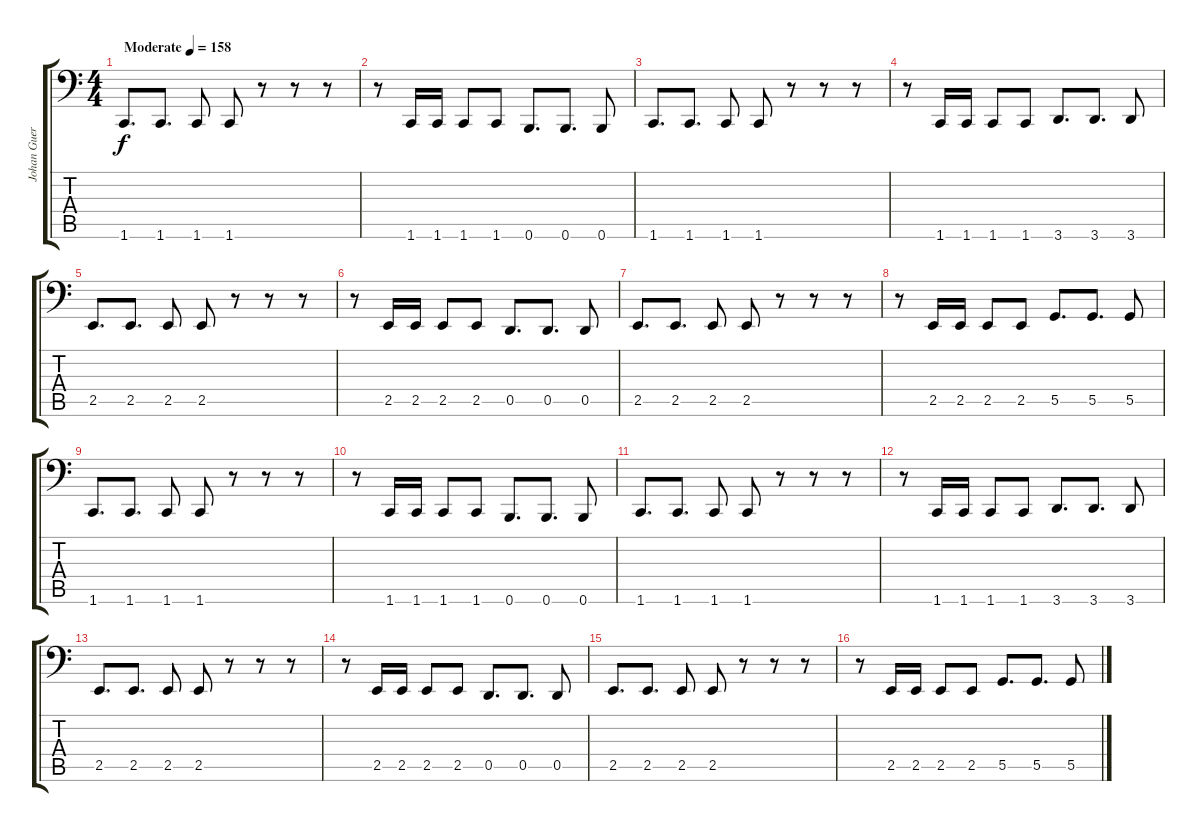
\track ("Johan Guerra" "Johan Guer") {instrument electricbassfinger}
\staff {score tabs}
\tuning (C3 G2 D2 A1 D1 B0) {hide}
\ts (4 4)
\tempo (158 "Moderate")
\clef f4
\ks c
1.6.8{d dy f instrument electricbassfinger} 1.6.8{d} 1.6.8 1.6.8 r.8 r.8 r.8 |
r.8 1.6.16 1.6.16 1.6.8 1.6.8 0.6.8{d} 0.6.8{d} 0.6.8 |
1.6.8{d} 1.6.8{d} 1.6.8 1.6.8 r.8 r.8 r.8 |
r.8 1.6.16 1.6.16 1.6.8 1.6.8 3.6.8{d} 3.6.8{d} 3.6.8 |
2.5.8{d} 2.5.8{d} 2.5.8 2.5.8 r.8 r.8 r.8 |
r.8 2.5.16 2.5.16 2.5.8 2.5.8 0.5.8{d} 0.5.8{d} 0.5.8 |
2.5.8{d} 2.5.8{d} 2.5.8 2.5.8 r.8 r.8 r.8 |
r.8 2.5.16 2.5.16 2.5.8 2.5.8 5.5.8{d} 5.5.8{d} 5.5.8 |
1.6.8{d} 1.6.8{d} 1.6.8 1.6.8 r.8 r.8 r.8 |
r.8 1.6.16 1.6.16 1.6.8 1.6.8 0.6.8{d} 0.6.8{d} 0.6.8 |
1.6.8{d} 1.6.8{d} 1.6.8 1.6.8 r.8 r.8 r.8 |
r.8 1.6.16 1.6.16 1.6.8 1.6.8 3.6.8{d} 3.6.8{d} 3.6.8 |
2.5.8{d} 2.5.8{d} 2.5.8 2.5.8 r.8 r.8 r.8 |
r.8 2.5.16 2.5.16 2.5.8 2.5.8 0.5.8{d} 0.5.8{d} 0.5.8 |
2.5.8{d} 2.5.8{d} 2.5.8 2.5.8 r.8 r.8 r.8 |
r.8 2.5.16 2.5.16 2.5.8 2.5.8 5.5.8{d} 5.5.8{d} 5.5.8
